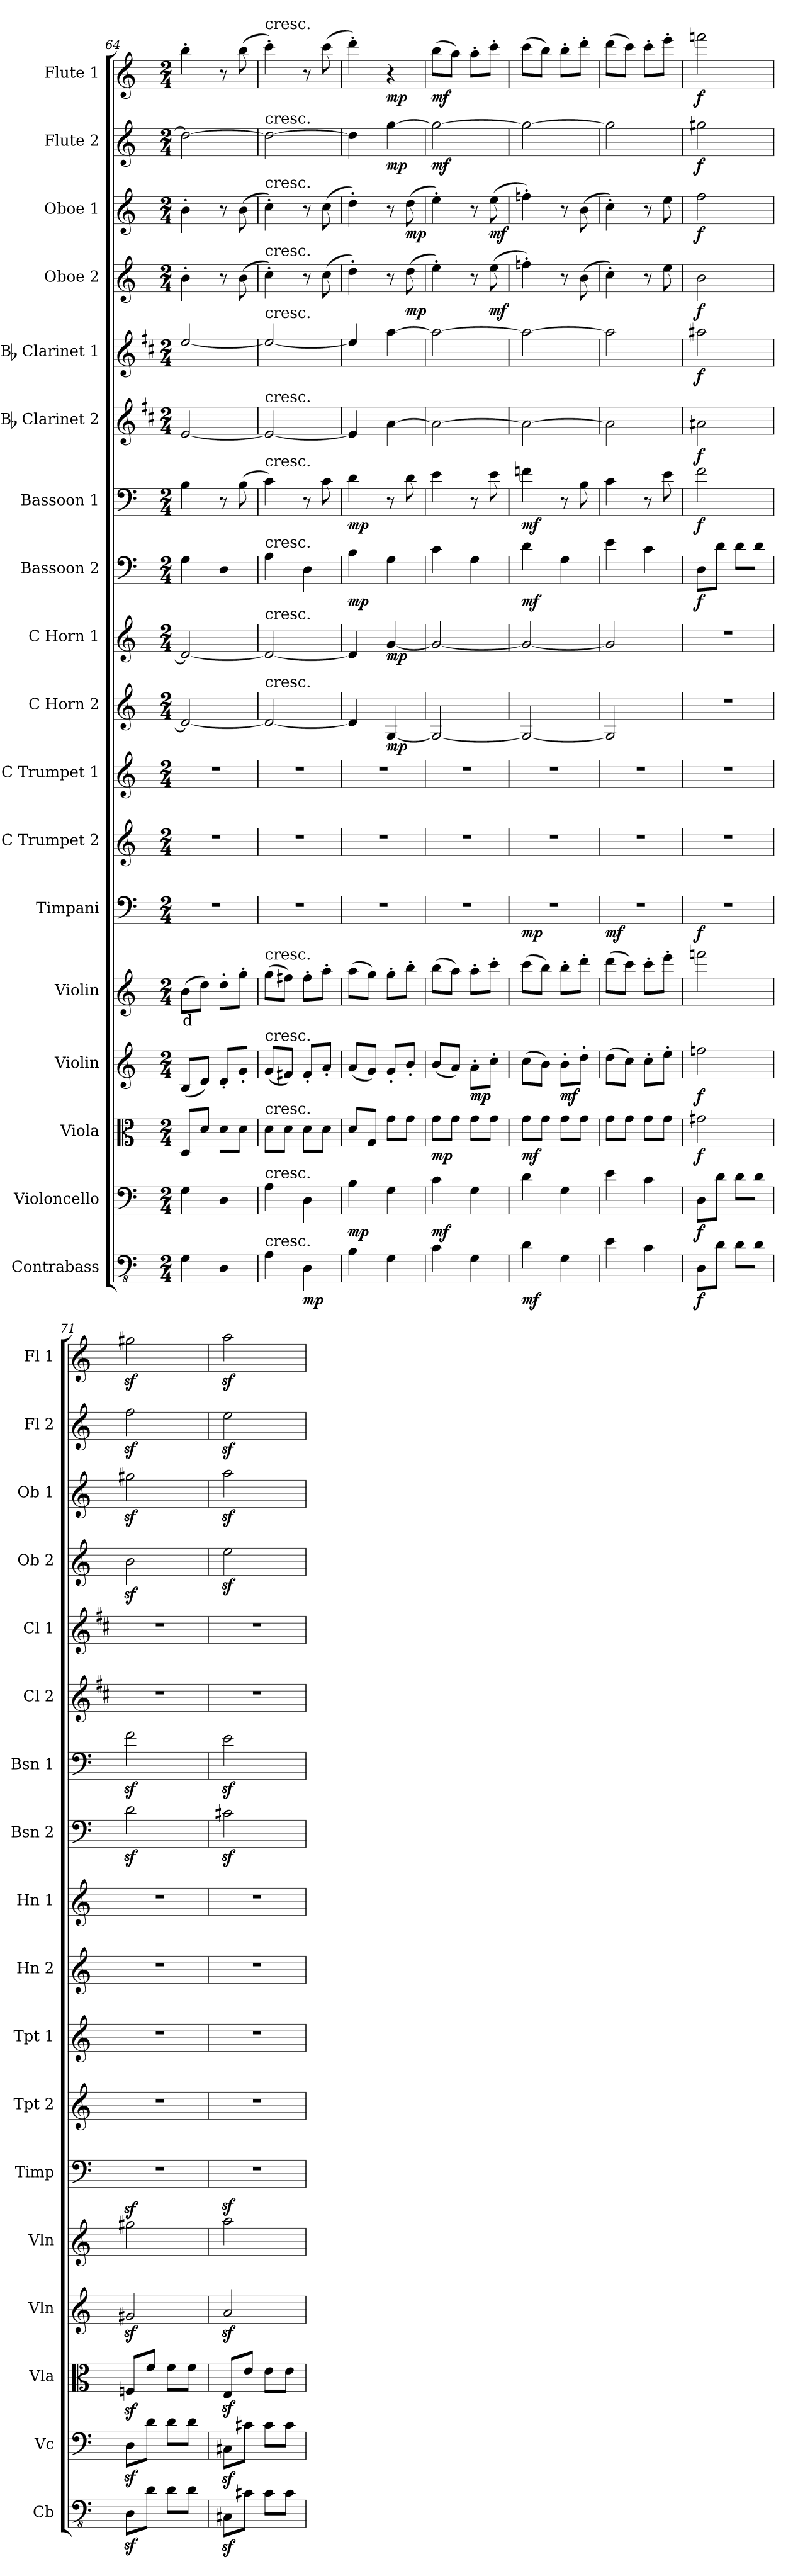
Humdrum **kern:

**kern	**dynam	**kern	**dynam	**kern	**dynam	**kern	**dynam	**kern	**text	**dynam	**kern	**kern	**kern	**kern	**dynam	**kern	**dynam	**kern	**dynam	**kern	**dynam	**kern	**dynam	**kern	**dynam	**kern	**dynam	**kern	**dynam	**kern	**dynam	**kern	**dynam
*part18	*part18	*part17	*part17	*part16	*part16	*part15	*part15	*part14	*part14	*part14	*part13	*part12	*part11	*part10	*part10	*part9	*part9	*part8	*part8	*part7	*part7	*part6	*part6	*part5	*part5	*part4	*part4	*part3	*part3	*part2	*part2	*part1	*part1
*staff18	*staff18	*staff17	*staff17	*staff16	*staff16	*staff15	*staff15	*staff14	*staff14	*staff14	*staff13	*staff12	*staff11	*staff10	*staff10	*staff9	*staff9	*staff8	*staff8	*staff7	*staff7	*staff6	*staff6	*staff5	*staff5	*staff4	*staff4	*staff3	*staff3	*staff2	*staff2	*staff1	*staff1
*I"Contrabass	*	*I"Violoncello	*	*I"Viola	*	*I"Violin	*	*I"Violin	*	*	*I"Timpani	*I"C Trumpet 2	*I"C Trumpet 1	*I"C Horn 2	*	*I"C Horn 1	*	*I"Bassoon 2	*	*I"Bassoon 1	*	*I"Bb Clarinet 2	*	*I"Bb Clarinet 1	*	*I"Oboe 2	*	*I"Oboe 1	*	*I"Flute 2	*	*I"Flute 1	*
*I'Cb	*	*I'Vc	*	*I'Vla	*	*I'Vln	*	*I'Vln	*	*	*I'Timp	*I'Tpt 2	*I'Tpt 1	*I'Hn 2	*	*I'Hn 1	*	*I'Bsn 2	*	*I'Bsn 1	*	*I'Cl 2	*	*I'Cl 1	*	*I'Ob 2	*	*I'Ob 1	*	*I'Fl 2	*	*I'Fl 1	*
*clefFv4	*	*clefF4	*	*clefC3	*	*clefG2	*	*clefG2	*	*	*clefF4	*clefG2	*clefG2	*clefG2	*	*clefG2	*	*clefF4	*	*clefF4	*	*clefG2	*	*clefG2	*	*clefG2	*	*clefG2	*	*clefG2	*	*clefG2	*
*	*	*	*	*	*	*	*	*	*	*	*	*	*	*ITrd7c12	*	*ITrd7c12	*	*	*	*	*	*ITrd1c2	*	*ITrd1c2	*	*	*	*	*	*	*	*	*
*k[]	*	*k[]	*	*k[]	*	*k[]	*	*k[]	*	*	*k[]	*k[]	*k[]	*k[]	*	*k[]	*	*k[]	*	*k[]	*	*k[]	*	*k[]	*	*k[]	*	*k[]	*	*k[]	*	*k[]	*
*M2/4	*	*M2/4	*	*M2/4	*	*M2/4	*	*M2/4	*	*	*M2/4	*M2/4	*M2/4	*M2/4	*	*M2/4	*	*M2/4	*	*M2/4	*	*M2/4	*	*M2/4	*	*M2/4	*	*M2/4	*	*M2/4	*	*M2/4	*
=64	=64	=64	=64	=64	=64	=64	=64	=64	=64	=64	=64	=64	=64	=64	=64	=64	=64	=64	=64	=64	=64	=64	=64	=64	=64	=64	=64	=64	=64	=64	=64	=64	=64
4GG	.	4G	.	8DL	.	(8BL	.	(8bL	d	.	2r	2r	2r	2D_	.	2D_	.	4G	.	4B	.	[2d/	.	[2dd/	.	4b'	.	4b'	.	2dd_	.	4bb'	.
.	.	.	.	8dJ	.	8dJ)	.	8ddJ)	.	.	.	.	.	.	.	.	.	.	.	.	.	.	.	.	.	.	.	.	.	.	.	.	.
4DD	.	4D	.	8dL	.	8d'L	.	8dd'L	.	.	.	.	.	.	.	.	.	4D	.	8r	.	.	.	.	.	8r	.	8r	.	.	.	8r	.
.	.	.	.	8dJ	.	8g'J	.	8gg'J	.	.	.	.	.	.	.	.	.	.	.	(8B	.	.	.	.	.	(8b	.	(8b	.	.	.	(8bb	.
=65	=65	=65	=65	=65	=65	=65	=65	=65	=65	=65	=65	=65	=65	=65	=65	=65	=65	=65	=65	=65	=65	=65	=65	=65	=65	=65	=65	=65	=65	=65	=65	=65	=65
!	!	!	!	!	!	!	!	!	!	!	!	!	!	!	!	!	!	!	!	!	!	!	!	!	!	!	!	!	!	!	!	!LO:TX:a:t=cresc.	!
!	!	!	!	!	!	!	!	!	!	!	!	!	!	!	!	!	!	!	!	!	!	!	!	!	!	!	!	!	!	!LO:TX:a:t=cresc.	!	!	!
!	!	!	!	!	!	!	!	!	!	!	!	!	!	!	!	!	!	!	!	!	!	!	!	!	!	!	!	!LO:TX:a:t=cresc.	!	!	!	!	!
!	!	!	!	!	!	!	!	!	!	!	!	!	!	!	!	!	!	!	!	!	!	!	!	!	!	!LO:TX:a:t=cresc.	!	!	!	!	!	!	!
!	!	!	!	!	!	!	!	!	!	!	!	!	!	!	!	!	!	!	!	!	!	!	!	!LO:TX:a:t=cresc.	!	!	!	!	!	!	!	!	!
!	!	!	!	!	!	!	!	!	!	!	!	!	!	!	!	!	!	!	!	!	!	!LO:TX:a:t=cresc.	!	!	!	!	!	!	!	!	!	!	!
!	!	!	!	!	!	!	!	!	!	!	!	!	!	!	!	!	!	!	!	!LO:TX:a:t=cresc.	!	!	!	!	!	!	!	!	!	!	!	!	!
!	!	!	!	!	!	!	!	!	!	!	!	!	!	!	!	!	!	!LO:TX:a:t=cresc.	!	!	!	!	!	!	!	!	!	!	!	!	!	!	!
!	!	!	!	!	!	!	!	!	!	!	!	!	!	!	!	!LO:TX:a:t=cresc.	!	!	!	!	!	!	!	!	!	!	!	!	!	!	!	!	!
!	!	!	!	!	!	!	!	!	!	!	!	!	!	!LO:TX:a:t=cresc.	!	!	!	!	!	!	!	!	!	!	!	!	!	!	!	!	!	!	!
!	!	!	!	!	!	!	!	!LO:TX:a:t=cresc.	!	!	!	!	!	!	!	!	!	!	!	!	!	!	!	!	!	!	!	!	!	!	!	!	!
!	!	!	!	!	!	!LO:TX:a:t=cresc.	!	!	!	!	!	!	!	!	!	!	!	!	!	!	!	!	!	!	!	!	!	!	!	!	!	!	!
!	!	!	!	!LO:TX:a:t=cresc.	!	!	!	!	!	!	!	!	!	!	!	!	!	!	!	!	!	!	!	!	!	!	!	!	!	!	!	!	!
!	!	!LO:TX:a:t=cresc.	!	!	!	!	!	!	!	!	!	!	!	!	!	!	!	!	!	!	!	!	!	!	!	!	!	!	!	!	!	!	!
!LO:TX:a:t=cresc.	!	!	!	!	!	!	!	!	!	!	!	!	!	!	!	!	!	!	!	!	!	!	!	!	!	!	!	!	!	!	!	!	!
4AA	.	4A	.	8dL	.	(8gL	.	(8ggL	.	.	2r	2r	2r	2D_	.	2D_	.	4A	.	4c)	.	2d/_	.	2dd/_	.	4cc')	.	4cc')	.	2dd_	.	4ccc')	.
.	.	.	.	8dJ	.	8f#XJ)	.	8ff#XJ)	.	.	.	.	.	.	.	.	.	.	.	.	.	.	.	.	.	.	.	.	.	.	.	.	.
!	!LO:DY:b	!	!	!	!	!	!	!	!	!	!	!	!	!	!	!	!	!	!	!	!	!	!	!	!	!	!	!	!	!	!	!	!
4DD	mp	4D	.	8dL	.	8f#'L	.	8ff#'L	.	.	.	.	.	.	.	.	.	4D	.	8r	.	.	.	.	.	8r	.	8r	.	.	.	8r	.
.	.	.	.	8dJ	.	8a'J	.	8aa'J	.	.	.	.	.	.	.	.	.	.	.	8c	.	.	.	.	.	(8cc	.	(8cc	.	.	.	(8ccc	.
=66	=66	=66	=66	=66	=66	=66	=66	=66	=66	=66	=66	=66	=66	=66	=66	=66	=66	=66	=66	=66	=66	=66	=66	=66	=66	=66	=66	=66	=66	=66	=66	=66	=66
!	!	!	!LO:DY:b	!	!	!	!	!	!	!	!	!	!	!	!	!	!	!	!LO:DY:b	!	!LO:DY:b	!	!	!	!	!	!	!	!	!	!	!	!
4BB	.	4B	mp	8dL	.	(8aL	.	(8aaL	.	.	2r	2r	2r	4D]	.	4D]	.	4B	mp	4d	mp	4d/]	.	4dd/]	.	4dd')	.	4dd')	.	4dd]	.	4ddd')	.
.	.	.	.	8GJ	.	8gJ)	.	8ggJ)	.	.	.	.	.	.	.	.	.	.	.	.	.	.	.	.	.	.	.	.	.	.	.	.	.
!	!	!	!	!	!	!	!	!	!	!	!	!	!	!	!LO:DY:b	!	!LO:DY:b	!	!	!	!	!	!	!	!	!	!	!	!	!	!LO:DY:b	!	!LO:DY:b
4GG	.	4G	.	8gL	.	8g'L	.	8gg'L	.	.	.	.	.	[4GG/	mp	[4G/	mp	4G	.	8r	.	[4g\	.	[4gg\	.	8r	.	8r	.	[4gg	mp	4r	mp
!	!	!	!	!	!	!	!	!	!	!	!	!	!	!	!	!	!	!	!	!	!	!	!	!	!	!	!LO:DY:b	!	!LO:DY:b	!	!	!	!
.	.	.	.	8gJ	.	8b'J	.	8bb'J	.	.	.	.	.	.	.	.	.	.	.	8d	.	.	.	.	.	(8dd	mp	(8dd	mp	.	.	.	.
=67	=67	=67	=67	=67	=67	=67	=67	=67	=67	=67	=67	=67	=67	=67	=67	=67	=67	=67	=67	=67	=67	=67	=67	=67	=67	=67	=67	=67	=67	=67	=67	=67	=67
!	!	!	!LO:DY:b	!	!LO:DY:b	!	!	!	!	!	!	!	!	!	!	!	!	!	!	!	!	!	!	!	!	!	!	!	!	!	!LO:DY:b	!	!LO:DY:b
4C	.	4c	mf	8gL	mp	(8bL	.	(8bbL	.	.	2r	2r	2r	2GG/_	.	2G/_	.	4c	.	4e	.	2g\_	.	2gg\_	.	4ee')	.	4ee')	.	2gg_	mf	(8bbL	mf
.	.	.	.	8gJ	.	8aJ)	.	8aaJ)	.	.	.	.	.	.	.	.	.	.	.	.	.	.	.	.	.	.	.	.	.	.	.	8aaJ)	.
!	!	!	!	!	!	!	!LO:DY:b	!	!	!	!	!	!	!	!	!	!	!	!	!	!	!	!	!	!	!	!	!	!	!	!	!	!
4GG	.	4G	.	8gL	.	8a'L	mp	8aa'L	.	.	.	.	.	.	.	.	.	4G	.	8r	.	.	.	.	.	8r	.	8r	.	.	.	8aa'L	.
!	!	!	!	!	!	!	!	!	!	!	!	!	!	!	!	!	!	!	!	!	!	!	!	!	!	!	!LO:DY:b	!	!LO:DY:b	!	!	!	!
.	.	.	.	8gJ	.	8cc'J	.	8ccc'J	.	.	.	.	.	.	.	.	.	.	.	8e	.	.	.	.	.	(8ee	mf	(8ee	mf	.	.	8ccc'J	.
=68	=68	=68	=68	=68	=68	=68	=68	=68	=68	=68	=68	=68	=68	=68	=68	=68	=68	=68	=68	=68	=68	=68	=68	=68	=68	=68	=68	=68	=68	=68	=68	=68	=68
!	!LO:DY:b	!	!	!	!LO:DY:b	!	!	!	!	!LO:DY:b	!	!	!	!	!	!	!	!	!LO:DY:b	!	!LO:DY:b	!	!	!	!	!	!	!	!	!	!	!	!
4D	mf	4d	.	8gL	mf	(8ccL	.	(8cccL	.	mp	2r	2r	2r	2GG/_	.	2G/_	.	4d	mf	4fn	mf	2g\_	.	2gg\_	.	4ffn')	.	4ffn')	.	2gg_	.	(8cccL	.
.	.	.	.	8gJ	.	8bJ)	.	8bbJ)	.	.	.	.	.	.	.	.	.	.	.	.	.	.	.	.	.	.	.	.	.	.	.	8bbJ)	.
!	!	!	!	!	!	!	!LO:DY:b	!	!	!	!	!	!	!	!	!	!	!	!	!	!	!	!	!	!	!	!	!	!	!	!	!	!
4GG	.	4G	.	8gL	.	8b'L	mf	8bb'L	.	.	.	.	.	.	.	.	.	4G	.	8r	.	.	.	.	.	8r	.	8r	.	.	.	8bb'L	.
.	.	.	.	8gJ	.	8dd'J	.	8ddd'J	.	.	.	.	.	.	.	.	.	.	.	8B	.	.	.	.	.	(8b	.	(8b	.	.	.	8ddd'J	.
=69	=69	=69	=69	=69	=69	=69	=69	=69	=69	=69	=69	=69	=69	=69	=69	=69	=69	=69	=69	=69	=69	=69	=69	=69	=69	=69	=69	=69	=69	=69	=69	=69	=69
!	!	!	!	!	!	!	!	!	!	!LO:DY:b	!	!	!	!	!	!	!	!	!	!	!	!	!	!	!	!	!	!	!	!	!	!	!
4E	.	4e	.	8gL	.	(8ddL	.	(8dddL	.	mf	2r	2r	2r	2GG/]	.	2G/]	.	4e	.	4c	.	2g\]	.	2gg\]	.	4cc')	.	4cc')	.	2gg]	.	(8dddL	.
.	.	.	.	8gJ	.	8ccJ)	.	8cccJ)	.	.	.	.	.	.	.	.	.	.	.	.	.	.	.	.	.	.	.	.	.	.	.	8cccJ)	.
4C	.	4c	.	8gL	.	8cc'L	.	8ccc'L	.	.	.	.	.	.	.	.	.	4c	.	8r	.	.	.	.	.	8r	.	8r	.	.	.	8ccc'L	.
.	.	.	.	8gJ	.	8ee'J	.	8eee'J	.	.	.	.	.	.	.	.	.	.	.	8e	.	.	.	.	.	8ee	.	8ee	.	.	.	8eee'J	.
=70	=70	=70	=70	=70	=70	=70	=70	=70	=70	=70	=70	=70	=70	=70	=70	=70	=70	=70	=70	=70	=70	=70	=70	=70	=70	=70	=70	=70	=70	=70	=70	=70	=70
!	!LO:DY:b	!	!LO:DY:b	!	!LO:DY:b	!	!LO:DY:b	!	!	!LO:DY:b	!	!	!	!	!	!	!	!	!LO:DY:b	!	!LO:DY:b	!	!LO:DY:b	!	!LO:DY:b	!	!LO:DY:b	!	!LO:DY:b	!	!LO:DY:b	!	!LO:DY:b
8DDL	f	8DL	f	2g#X	f	2ffn	f	2fffn	.	f	2r	2r	2r	2r	.	2r	.	8DL	f	2f	f	2g#X\	f	2gg#X\	f	2b\	f	2ff\	f	2gg#X\	f	2fffn\	f
8DJ	.	8dJ	.	.	.	.	.	.	.	.	.	.	.	.	.	.	.	8dJ	.	.	.	.	.	.	.	.	.	.	.	.	.	.	.
8DL	.	8dL	.	.	.	.	.	.	.	.	.	.	.	.	.	.	.	8dL	.	.	.	.	.	.	.	.	.	.	.	.	.	.	.
8DJ	.	8dJ	.	.	.	.	.	.	.	.	.	.	.	.	.	.	.	8dJ	.	.	.	.	.	.	.	.	.	.	.	.	.	.	.
=71	=71	=71	=71	=71	=71	=71	=71	=71	=71	=71	=71	=71	=71	=71	=71	=71	=71	=71	=71	=71	=71	=71	=71	=71	=71	=71	=71	=71	=71	=71	=71	=71	=71
8DDz<L	.	8Dz<L	.	8Fnz<L	.	2g#Xz<	.	2gg#Xz<	.	.	2r	2r	2r	2r	.	2r	.	2dz<\	.	2fz<\	.	2r	.	2r	.	2bz<\	.	2gg#Xz<\	.	2ffz<\	.	2gg#Xz<\	.
8DJ	.	8dJ	.	8fJ	.	.	.	.	.	.	.	.	.	.	.	.	.	.	.	.	.	.	.	.	.	.	.	.	.	.	.	.	.
8DL	.	8dL	.	8fL	.	.	.	.	.	.	.	.	.	.	.	.	.	.	.	.	.	.	.	.	.	.	.	.	.	.	.	.	.
8DJ	.	8dJ	.	8fJ	.	.	.	.	.	.	.	.	.	.	.	.	.	.	.	.	.	.	.	.	.	.	.	.	.	.	.	.	.
=72	=72	=72	=72	=72	=72	=72	=72	=72	=72	=72	=72	=72	=72	=72	=72	=72	=72	=72	=72	=72	=72	=72	=72	=72	=72	=72	=72	=72	=72	=72	=72	=72	=72
8CC#Xz<L	.	8C#Xz<L	.	8Ez<L	.	2az<	.	2aaz<	.	.	2r	2r	2r	2r	.	2r	.	2c#Xz<\	.	2ez<\	.	2r	.	2r	.	2eez<\	.	2aaz<\	.	2eez<\	.	2aaz<\	.
8C#XJ	.	8c#XJ	.	8eJ	.	.	.	.	.	.	.	.	.	.	.	.	.	.	.	.	.	.	.	.	.	.	.	.	.	.	.	.	.
8C#L	.	8c#L	.	8eL	.	.	.	.	.	.	.	.	.	.	.	.	.	.	.	.	.	.	.	.	.	.	.	.	.	.	.	.	.
8C#J	.	8c#J	.	8eJ	.	.	.	.	.	.	.	.	.	.	.	.	.	.	.	.	.	.	.	.	.	.	.	.	.	.	.	.	.
=	=	=	=	=	=	=	=	=	=	=	=	=	=	=	=	=	=	=	=	=	=	=	=	=	=	=	=	=	=	=	=	=	=
*-	*-	*-	*-	*-	*-	*-	*-	*-	*-	*-	*-	*-	*-	*-	*-	*-	*-	*-	*-	*-	*-	*-	*-	*-	*-	*-	*-	*-	*-	*-	*-	*-	*-
